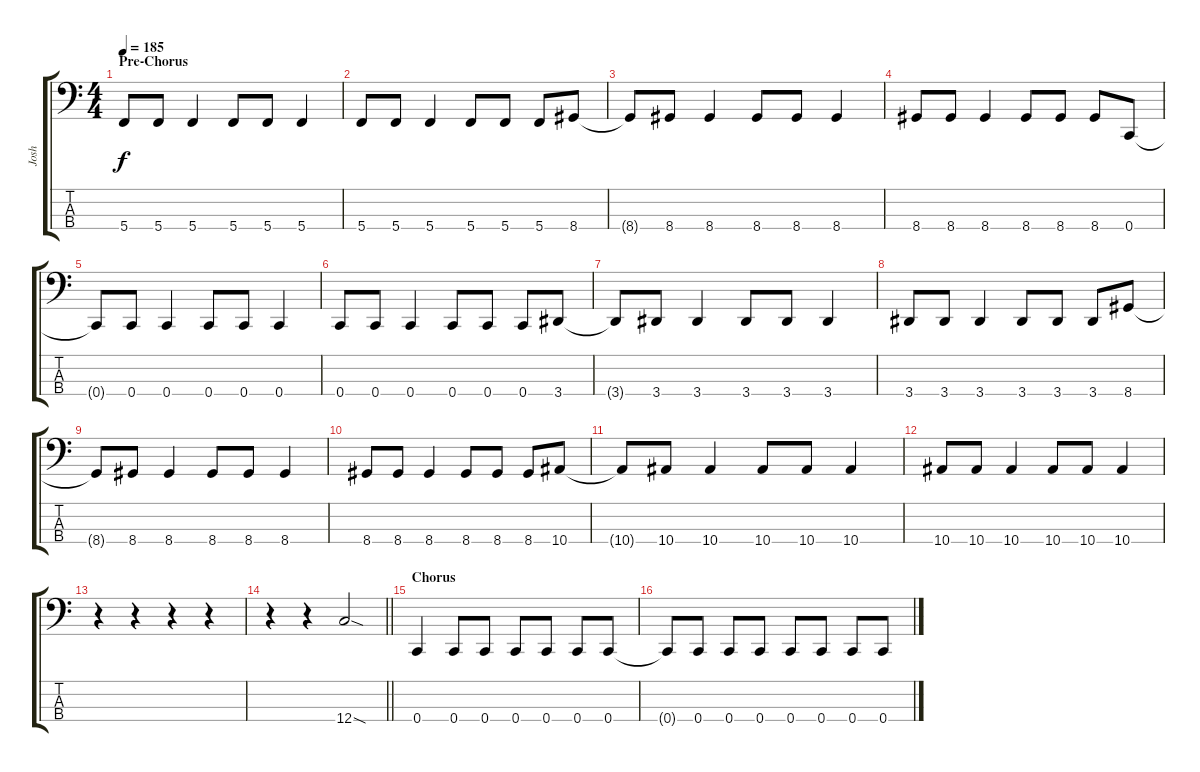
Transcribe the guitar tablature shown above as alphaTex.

\track ("Josh" "Josh") {instrument electricbasspick}
\staff {score tabs}
\tuning (F2 C2 G1 C1) {hide}
\ts (4 4)
\section ("" "Pre-Chorus")
\tempo 185
\clef f4
\ks c
5.4{t}.8{dy f} 5.4.8 5.4.4 5.4.8 5.4.8 5.4.4 |
5.4.8 5.4.8 5.4.4 5.4.8 5.4.8 5.4.8 8.4.8 |
8.4{t}.8 8.4.8 8.4.4 8.4.8 8.4.8 8.4.4 |
8.4.8 8.4.8 8.4.4 8.4.8 8.4.8 8.4.8 0.4.8 |
0.4{t}.8 0.4.8 0.4.4 0.4.8 0.4.8 0.4.4 |
0.4.8 0.4.8 0.4.4 0.4.8 0.4.8 0.4.8 3.4.8 |
3.4{t}.8 3.4.8 3.4.4 3.4.8 3.4.8 3.4.4 |
3.4.8 3.4.8 3.4.4 3.4.8 3.4.8 3.4.8 8.4.8 |
8.4{t}.8 8.4.8 8.4.4 8.4.8 8.4.8 8.4.4 |
8.4.8 8.4.8 8.4.4 8.4.8 8.4.8 8.4.8 10.4.8 |
10.4{t}.8 10.4.8 10.4.4 10.4.8 10.4.8 10.4.4 |
10.4.8 10.4.8 10.4.4 10.4.8 10.4.8 10.4.4 |
r.4 r.4 r.4 r.4 |
\barLineRight lightlight
r.4 r.4 12.4{sod}.2 |
\section ("" "Chorus")
0.4.4 0.4.8 0.4.8 0.4.8 0.4.8 0.4.8 0.4.8 |
0.4{t}.8 0.4.8 0.4.8 0.4.8 0.4.8 0.4.8 0.4.8 0.4.8
